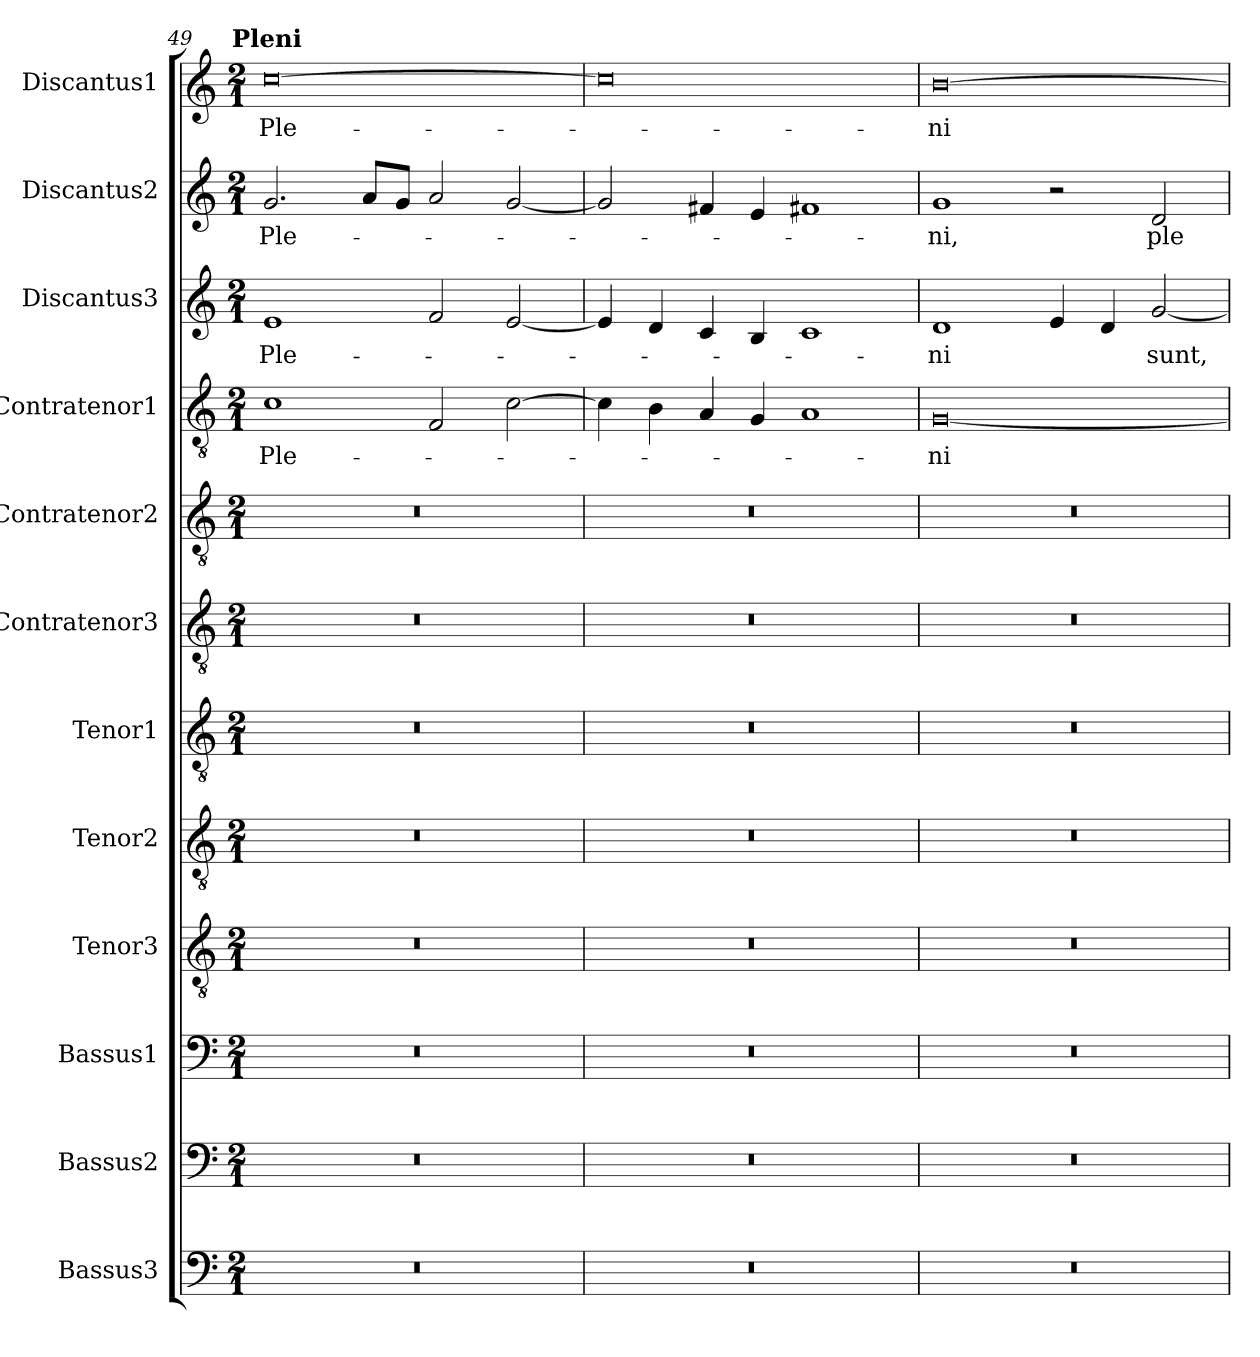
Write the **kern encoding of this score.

**kern	**kern	**kern	**kern	**kern	**kern	**kern	**kern	**kern	**text	**kern	**text	**kern	**text	**kern	**text
*part12	*part11	*part10	*part9	*part8	*part7	*part6	*part5	*part4	*part4	*part3	*part3	*part2	*part2	*part1	*part1
*staff12	*staff11	*staff10	*staff9	*staff8	*staff7	*staff6	*staff5	*staff4	*staff4	*staff3	*staff3	*staff2	*staff2	*staff1	*staff1
*I"Bassus3	*I"Bassus2	*I"Bassus1	*I"Tenor3	*I"Tenor2	*I"Tenor1	*I"Contratenor3	*I"Contratenor2	*I"Contratenor1	*	*I"Discantus3	*	*I"Discantus2	*	*I"Discantus1	*
*I'B3	*I'B2	*I'B1	*I'T3	*I'T2	*I'T1	*I'Ct3	*I'Ct2	*I'Ct1	*	*I'D3	*	*I'D2	*	*I'D1	*
!!LO:LB:g=z
*clefF4	*clefF4	*clefF4	*clefGv2	*clefGv2	*clefGv2	*clefGv2	*clefGv2	*clefGv2	*	*clefG2	*	*clefG2	*	*clefG2	*
*k[]	*k[]	*k[]	*k[]	*k[]	*k[]	*k[]	*k[]	*k[]	*	*k[]	*	*k[]	*	*k[]	*
!!LO:TX:omd:t=Pleni
*M2/1	*M2/1	*M2/1	*M2/1	*M2/1	*M2/1	*M2/1	*M2/1	*M2/1	*	*M2/1	*	*M2/1	*	*M2/1	*
=49	=49	=49	=49	=49	=49	=49	=49	=49	=49	=49	=49	=49	=49	=49	=49
0r	0r	0r	0r	0r	0r	0r	0r	1c\	Ple-	1e/	Ple-	2.g/	Ple-	[0cc\	Ple-
.	.	.	.	.	.	.	.	.	.	.	.	8a/L	.	.	.
.	.	.	.	.	.	.	.	.	.	.	.	8g/J	.	.	.
.	.	.	.	.	.	.	.	2F/	.	2f/	.	2a/	.	.	.
.	.	.	.	.	.	.	.	[2c\	.	[2e/	.	[2g/	.	.	.
=50	=50	=50	=50	=50	=50	=50	=50	=50	=50	=50	=50	=50	=50	=50	=50
0r	0r	0r	0r	0r	0r	0r	0r	4c\]	.	4e/]	.	2g/]	.	0cc\]	.
.	.	.	.	.	.	.	.	4B\	.	4d/	.	.	.	.	.
.	.	.	.	.	.	.	.	4A/	.	4c/	.	4f#X/	.	.	.
.	.	.	.	.	.	.	.	4G/	.	4B/	.	4e/	.	.	.
.	.	.	.	.	.	.	.	1A/	.	1c/	.	1f#X/	.	.	.
=51	=51	=51	=51	=51	=51	=51	=51	=51	=51	=51	=51	=51	=51	=51	=51
0r	0r	0r	0r	0r	0r	0r	0r	[0G/	-ni	1d/	-ni	1g/	-ni,	[0b\	-ni
.	.	.	.	.	.	.	.	.	.	4e/	.	2r	.	.	.
.	.	.	.	.	.	.	.	.	.	4d/	.	.	.	.	.
.	.	.	.	.	.	.	.	.	.	[2g/	sunt,	2d/	ple-	.	.
=	=	=	=	=	=	=	=	=	=	=	=	=	=	=	=
*-	*-	*-	*-	*-	*-	*-	*-	*-	*-	*-	*-	*-	*-	*-	*-
